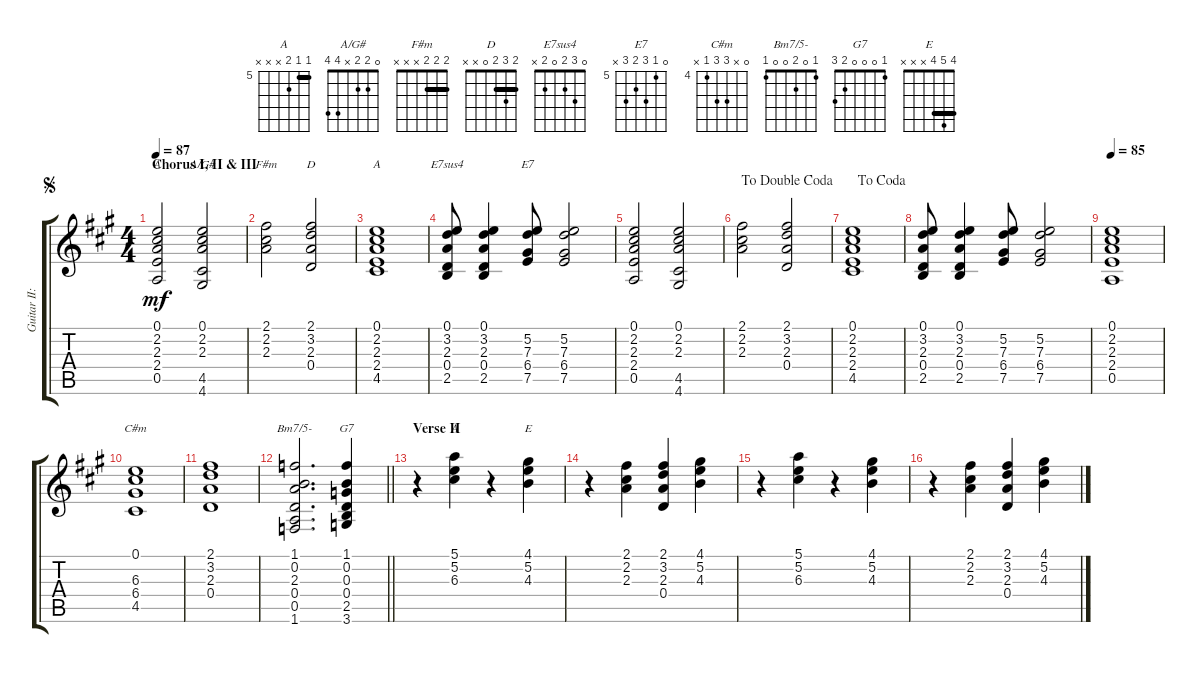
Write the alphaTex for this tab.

\track ("Guitar II: Jake" "Guitar II:") {instrument electricguitarclean}
\staff {score tabs}
\tuning (E4 B3 G3 D3 A2 E2) {hide}
\chord ("A" 0 2 2 2 0 x)
\chord ("A/G#" 0 2 2 x 4 4)
\chord ("F#m" 2 2 2 x x x) {barre 2}
\chord ("D" 2 3 2 0 x x) {barre 2}
\chord ("A" 0 2 2 2 4 x)
\chord ("E7sus4" 0 3 2 0 2 x)
\chord ("E7" 0 5 7 6 7 x) {firstfret 5}
\chord ("C#m" 0 x 6 6 4 x) {firstfret 4}
\chord ("Bm7/5-" 1 0 2 0 0 1)
\chord ("G7" 1 0 0 0 2 3)
\chord ("A" 5 5 6 x x x) {firstfret 5 barre 5}
\chord ("E" 4 5 4 x x x) {barre 4}
\ts (4 4)
\section ("" "Chorus I, II & III")
\jump segno
\tempo 87
\clef g2
\ks a
(0.1 2.2 2.3 2.4 0.5).2{ch "A" dy mf} (0.1 2.2 2.3 4.5 4.6).2{ch "A/G#"} |
(2.1 2.2 2.3).2{ch "F#m"} (2.1 3.2 2.3 0.4).2{ch "D"} |
(0.1 2.2 2.3 2.4 4.5).1{ch "A"} |
(0.1 3.2 2.3 0.4 2.5).8{ch "E7sus4"} (0.1 3.2 2.3 0.4 2.5).4 (5.2 7.3 6.4 7.5).8{ch "E7"} (5.2 7.3 6.4 7.5).2 |
(0.1 2.2 2.3 2.4 0.5).2 (0.1 2.2 2.3 4.5 4.6).2 |
\jump dadoublecoda
(2.1 2.2 2.3).2 (2.1 3.2 2.3 0.4).2 |
\jump dacoda
(0.1 2.2 2.3 2.4 4.5).1 |
(0.1 3.2 2.3 0.4 2.5).8 (0.1 3.2 2.3 0.4 2.5).4 (5.2 7.3 6.4 7.5).8 (5.2 7.3 6.4 7.5).2 |
\tempo 85
(0.1 2.2 2.3 2.4 0.5).1 |
(0.1 6.3 6.4 4.5).1{ch "C#m"} |
(2.1 3.2 2.3 0.4).1 |
\barLineRight lightlight
(1.1 0.2 2.3 0.4 0.5 1.6).2{d ch "Bm7/5-"} (1.1 0.2 0.3 0.4 2.5 3.6).4{ch "G7"} |
\section ("" "Verse II")
r.4 (5.1 5.2 6.3).4{ch "A"} r.4 (4.1 5.2 4.3).4{ch "E"} |
r.4 (2.1 2.2 2.3).4 (2.1 3.2 2.3 0.4).4 (4.1 5.2 4.3).4 |
r.4 (5.1 5.2 6.3).4 r.4 (4.1 5.2 4.3).4 |
r.4 (2.1 2.2 2.3).4 (2.1 3.2 2.3 0.4).4 (4.1 5.2 4.3).4
